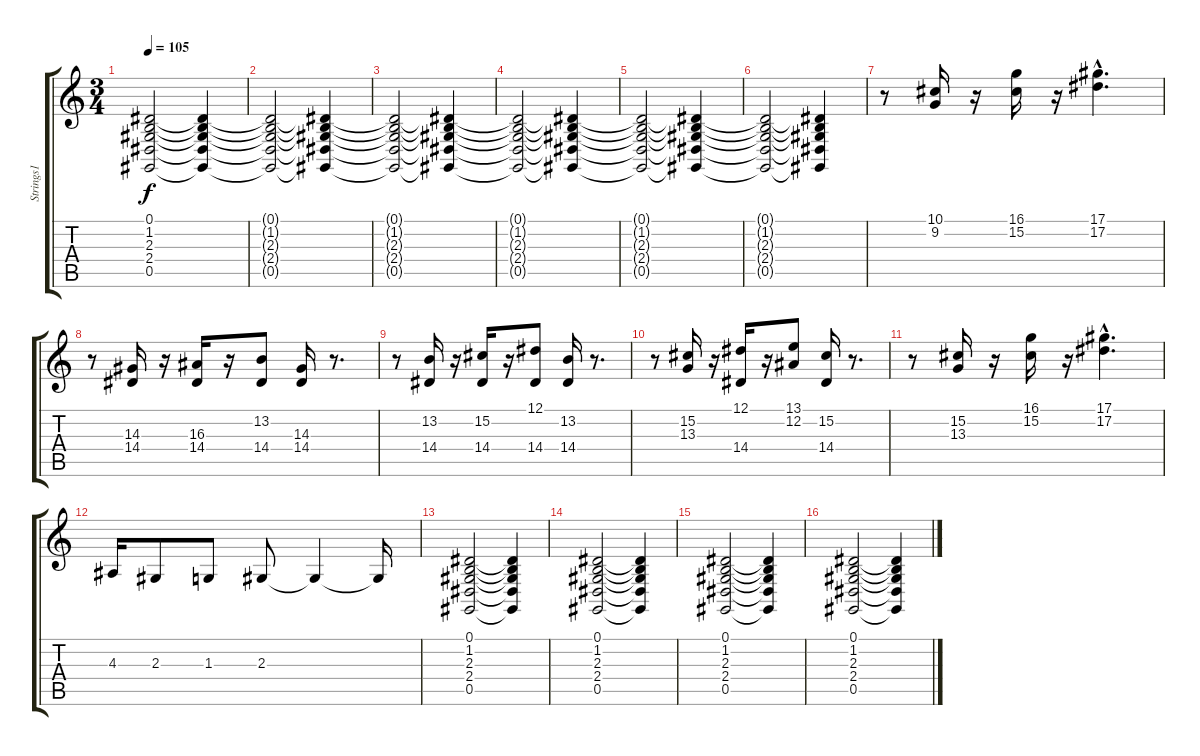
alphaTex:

\track ("Strings1" "Strings1") {instrument stringensemble2}
\staff {score tabs}
\tuning (Eb4 Bb3 Gb3 Db3 Ab2 Eb2) {hide}
\ts (3 4)
\tempo 105
\clef g2
\ks c
(0.1{t} 1.2{t} 2.3{t} 2.4{t} 0.5{t}).2{dy f} (0.1{t} 1.2{t} 2.3{t} 2.4{t} 0.5{t}).4 |
(0.1{t} 1.2{t} 2.3{t} 2.4{t} 0.5{t}).2 (0.1{t} 1.2{t} 2.3{t} 2.4{t} 0.5{t}).4 |
(0.1{t} 1.2{t} 2.3{t} 2.4{t} 0.5{t}).2 (0.1{t} 1.2{t} 2.3{t} 2.4{t} 0.5{t}).4 |
(0.1{t} 1.2{t} 2.3{t} 2.4{t} 0.5{t}).2 (0.1{t} 1.2{t} 2.3{t} 2.4{t} 0.5{t}).4 |
(0.1{t} 1.2{t} 2.3{t} 2.4{t} 0.5{t}).2 (0.1{t} 1.2{t} 2.3{t} 2.4{t} 0.5{t}).4 |
(0.1{t} 1.2{t} 2.3{t} 2.4{t} 0.5{t}).2 (0.1{t} 1.2{t} 2.3{t} 2.4{t} 0.5{t}).4 |
r.8 (10.1 9.2).16 r.16 (16.1 15.2).16 r.16 (17.1{hac} 17.2{hac}).4{d} |
r.8 (14.3 14.4).16 r.16 (16.3 14.4).16 r.16 (13.2 14.4).8 (14.3 14.4).16 r.8{d} |
r.8 (13.2 14.4).16 r.16 (15.2 14.4).16 r.16 (12.1 14.4).8 (13.2 14.4).16 r.8{d} |
r.8 (15.2 13.3).16 r.16 (12.1 14.4).16 r.16 (13.1 12.2).8 (15.2 14.4).16 r.8{d} |
r.8 (15.2 13.3).16 r.16 (16.1 15.2).16 r.16 (17.1{hac} 17.2{hac}).4{d} |
4.3.16 2.3.8 1.3.8 2.3.8 2.3{t}.4 2.3{t}.16 |
(0.1 1.2 2.3 2.4 0.5).2 (0.1{t} 1.2{t} 2.3{t} 2.4{t} 0.5{t}).4 |
(0.1 1.2 2.3 2.4 0.5).2 (0.1{t} 1.2{t} 2.3{t} 2.4{t} 0.5{t}).4 |
(0.1 1.2 2.3 2.4 0.5).2 (0.1{t} 1.2{t} 2.3{t} 2.4{t} 0.5{t}).4 |
(0.1 1.2 2.3 2.4 0.5).2 (0.1{t} 1.2{t} 2.3{t} 2.4{t} 0.5{t}).4
